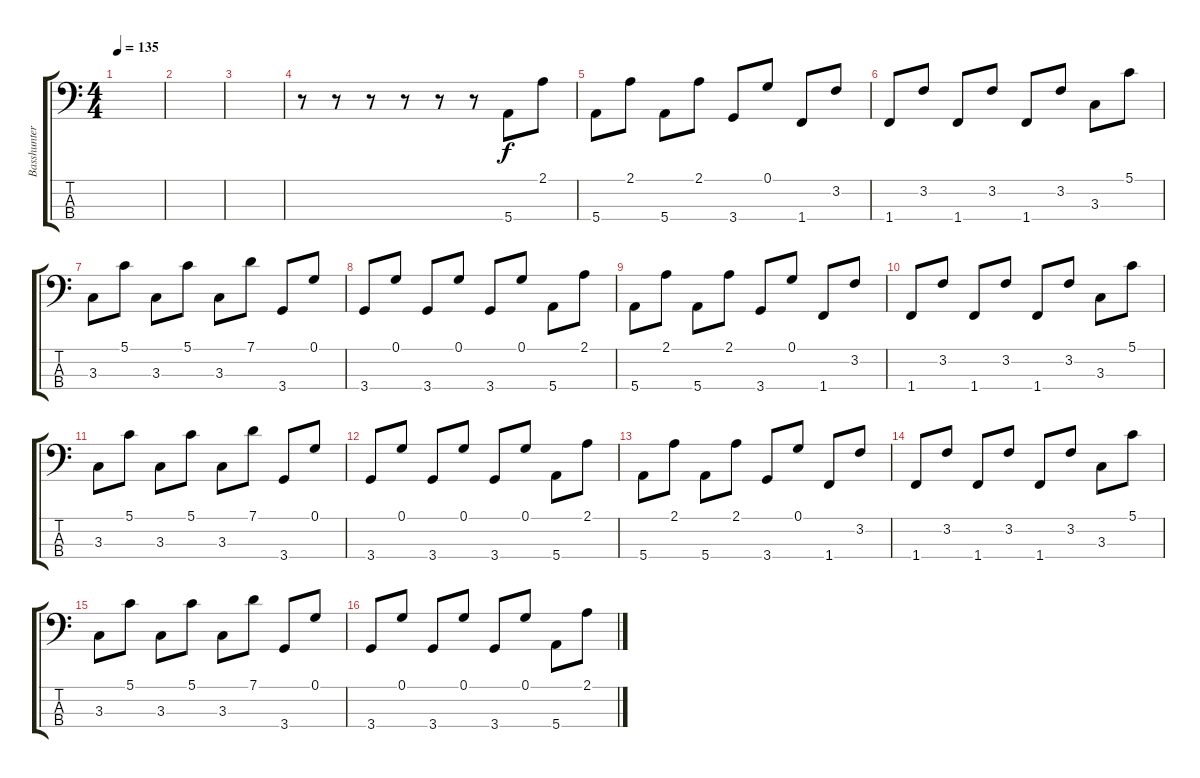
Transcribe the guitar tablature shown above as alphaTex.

\track ("Basshunter" "Basshunter") {instrument electricbassfinger}
\staff {score tabs}
\tuning (G2 D2 A1 E1) {hide}
\ts (4 4)
\tempo 135
\clef f4
\ks c
|
|
|
r.8 r.8 r.8 r.8 r.8 r.8 5.4.8 2.1.8 |
5.4.8 2.1.8 5.4.8 2.1.8 3.4.8 0.1.8 1.4.8 3.2.8 |
1.4.8 3.2.8 1.4.8 3.2.8 1.4.8 3.2.8 3.3.8 5.1.8 |
3.3.8 5.1.8 3.3.8 5.1.8 3.3.8 7.1.8 3.4.8 0.1.8 |
3.4.8 0.1.8 3.4.8 0.1.8 3.4.8 0.1.8 5.4.8 2.1.8 |
5.4.8 2.1.8 5.4.8 2.1.8 3.4.8 0.1.8 1.4.8 3.2.8 |
1.4.8 3.2.8 1.4.8 3.2.8 1.4.8 3.2.8 3.3.8 5.1.8 |
3.3.8 5.1.8 3.3.8 5.1.8 3.3.8 7.1.8 3.4.8 0.1.8 |
3.4.8 0.1.8 3.4.8 0.1.8 3.4.8 0.1.8 5.4.8 2.1.8 |
5.4.8 2.1.8 5.4.8 2.1.8 3.4.8 0.1.8 1.4.8 3.2.8 |
1.4.8 3.2.8 1.4.8 3.2.8 1.4.8 3.2.8 3.3.8 5.1.8 |
3.3.8 5.1.8 3.3.8 5.1.8 3.3.8 7.1.8 3.4.8 0.1.8 |
3.4.8 0.1.8 3.4.8 0.1.8 3.4.8 0.1.8 5.4.8 2.1.8
